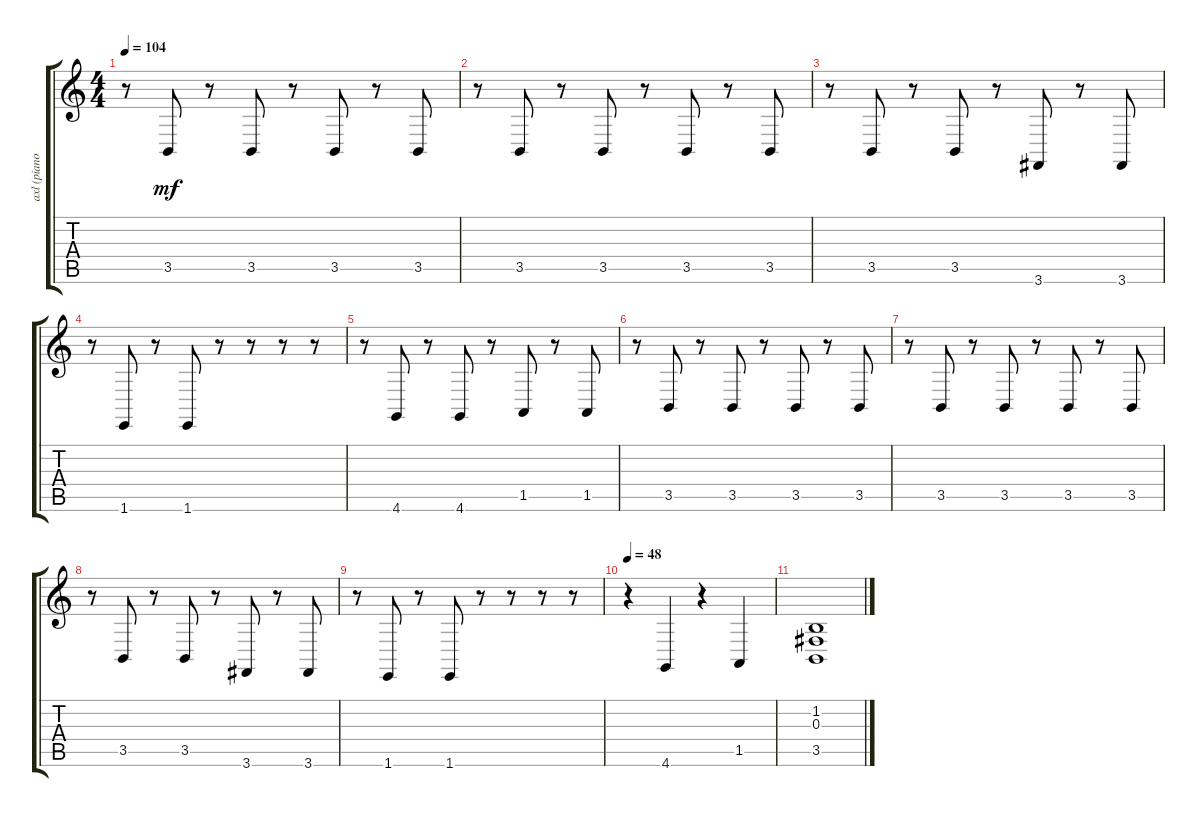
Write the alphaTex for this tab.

\track ("axl (piano)" "axl (piano") {instrument acousticgrandpiano}
\staff {score tabs}
\tuning (Eb4 Bb3 Gb3 Db3 Ab2 Eb2) {hide}
\ts (4 4)
\tempo 104
\clef g2
\ks c
r.8{dy mf} 3.5.8 r.8 3.5.8 r.8 3.5.8 r.8 3.5.8 |
r.8 3.5.8 r.8 3.5.8 r.8 3.5.8 r.8 3.5.8 |
r.8 3.5.8 r.8 3.5.8 r.8 3.6.8 r.8 3.6.8 |
r.8 1.6.8 r.8 1.6.8 r.8 r.8 r.8 r.8 |
r.8 4.6.8 r.8 4.6.8 r.8 1.5.8 r.8 1.5.8 |
r.8 3.5.8 r.8 3.5.8 r.8 3.5.8 r.8 3.5.8 |
r.8 3.5.8 r.8 3.5.8 r.8 3.5.8 r.8 3.5.8 |
r.8 3.5.8 r.8 3.5.8 r.8 3.6.8 r.8 3.6.8 |
r.8 1.6.8 r.8 1.6.8 r.8 r.8 r.8 r.8 |
\tempo 48
r.4 4.6.4 r.4 1.5.4 |
(1.2 0.3 3.5).1
